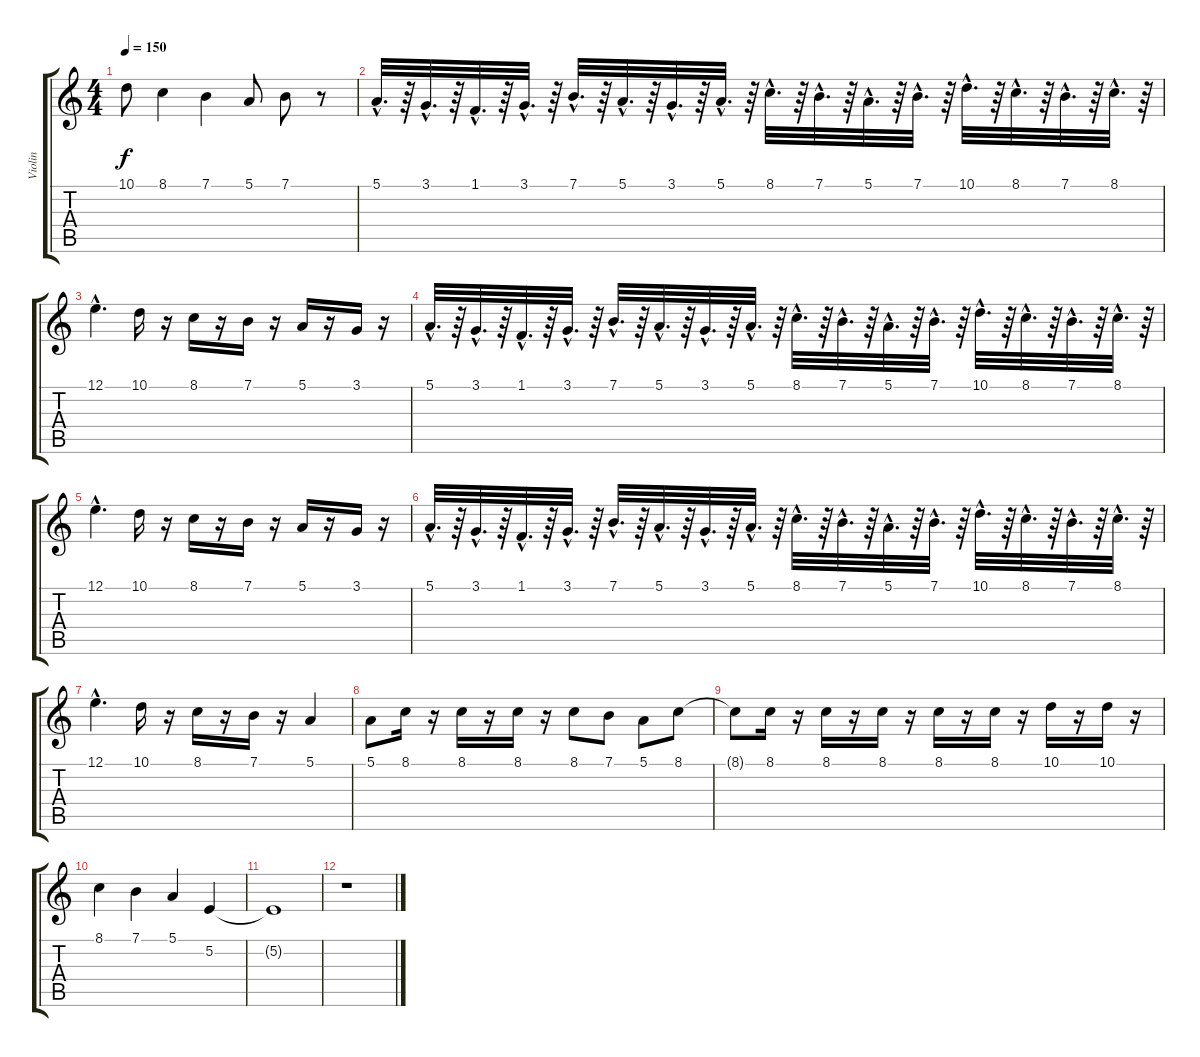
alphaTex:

\track ("Violin" "Violin") {instrument violin}
\staff {score tabs}
\tuning (E4 B3 G3 D3 A2 E2) {hide}
\ts (4 4)
\tempo 150
\clef g2
\ks c
10.1{t}.8{dy f} 8.1.4 7.1.4 5.1.8 7.1.8 r.8 |
5.1{hac}.32{d} r.64 3.1{hac}.32{d} r.64 1.1{hac}.32{d} r.64 3.1{hac}.32{d} r.64 7.1{hac}.32{d} r.64 5.1{hac}.32{d} r.64 3.1{hac}.32{d} r.64 5.1{hac}.32{d} r.64 8.1{hac}.32{d} r.64 7.1{hac}.32{d} r.64 5.1{hac}.32{d} r.64 7.1{hac}.32{d} r.64 10.1{hac}.32{d} r.64 8.1{hac}.32{d} r.64 7.1{hac}.32{d} r.64 8.1{hac}.32{d} r.64 |
12.1{hac}.4{d} 10.1.16 r.16 8.1.16 r.16 7.1.16 r.16 5.1.16 r.16 3.1.16 r.16 |
5.1{hac}.32{d} r.64 3.1{hac}.32{d} r.64 1.1{hac}.32{d} r.64 3.1{hac}.32{d} r.64 7.1{hac}.32{d} r.64 5.1{hac}.32{d} r.64 3.1{hac}.32{d} r.64 5.1{hac}.32{d} r.64 8.1{hac}.32{d} r.64 7.1{hac}.32{d} r.64 5.1{hac}.32{d} r.64 7.1{hac}.32{d} r.64 10.1{hac}.32{d} r.64 8.1{hac}.32{d} r.64 7.1{hac}.32{d} r.64 8.1{hac}.32{d} r.64 |
12.1{hac}.4{d} 10.1.16 r.16 8.1.16 r.16 7.1.16 r.16 5.1.16 r.16 3.1.16 r.16 |
5.1{hac}.32{d} r.64 3.1{hac}.32{d} r.64 1.1{hac}.32{d} r.64 3.1{hac}.32{d} r.64 7.1{hac}.32{d} r.64 5.1{hac}.32{d} r.64 3.1{hac}.32{d} r.64 5.1{hac}.32{d} r.64 8.1{hac}.32{d} r.64 7.1{hac}.32{d} r.64 5.1{hac}.32{d} r.64 7.1{hac}.32{d} r.64 10.1{hac}.32{d} r.64 8.1{hac}.32{d} r.64 7.1{hac}.32{d} r.64 8.1{hac}.32{d} r.64 |
12.1{hac}.4{d} 10.1.16 r.16 8.1.16 r.16 7.1.16 r.16 5.1.4 |
5.1.8 8.1.16 r.16 8.1.16 r.16 8.1.16 r.16 8.1.8 7.1.8 5.1.8 8.1.8 |
8.1{t}.8 8.1.16 r.16 8.1.16 r.16 8.1.16 r.16 8.1.16 r.16 8.1.16 r.16 10.1.16 r.16 10.1.16 r.16 |
8.1.4 7.1.4 5.1.4 5.2.4 |
5.2{t}.1 |
r.1
